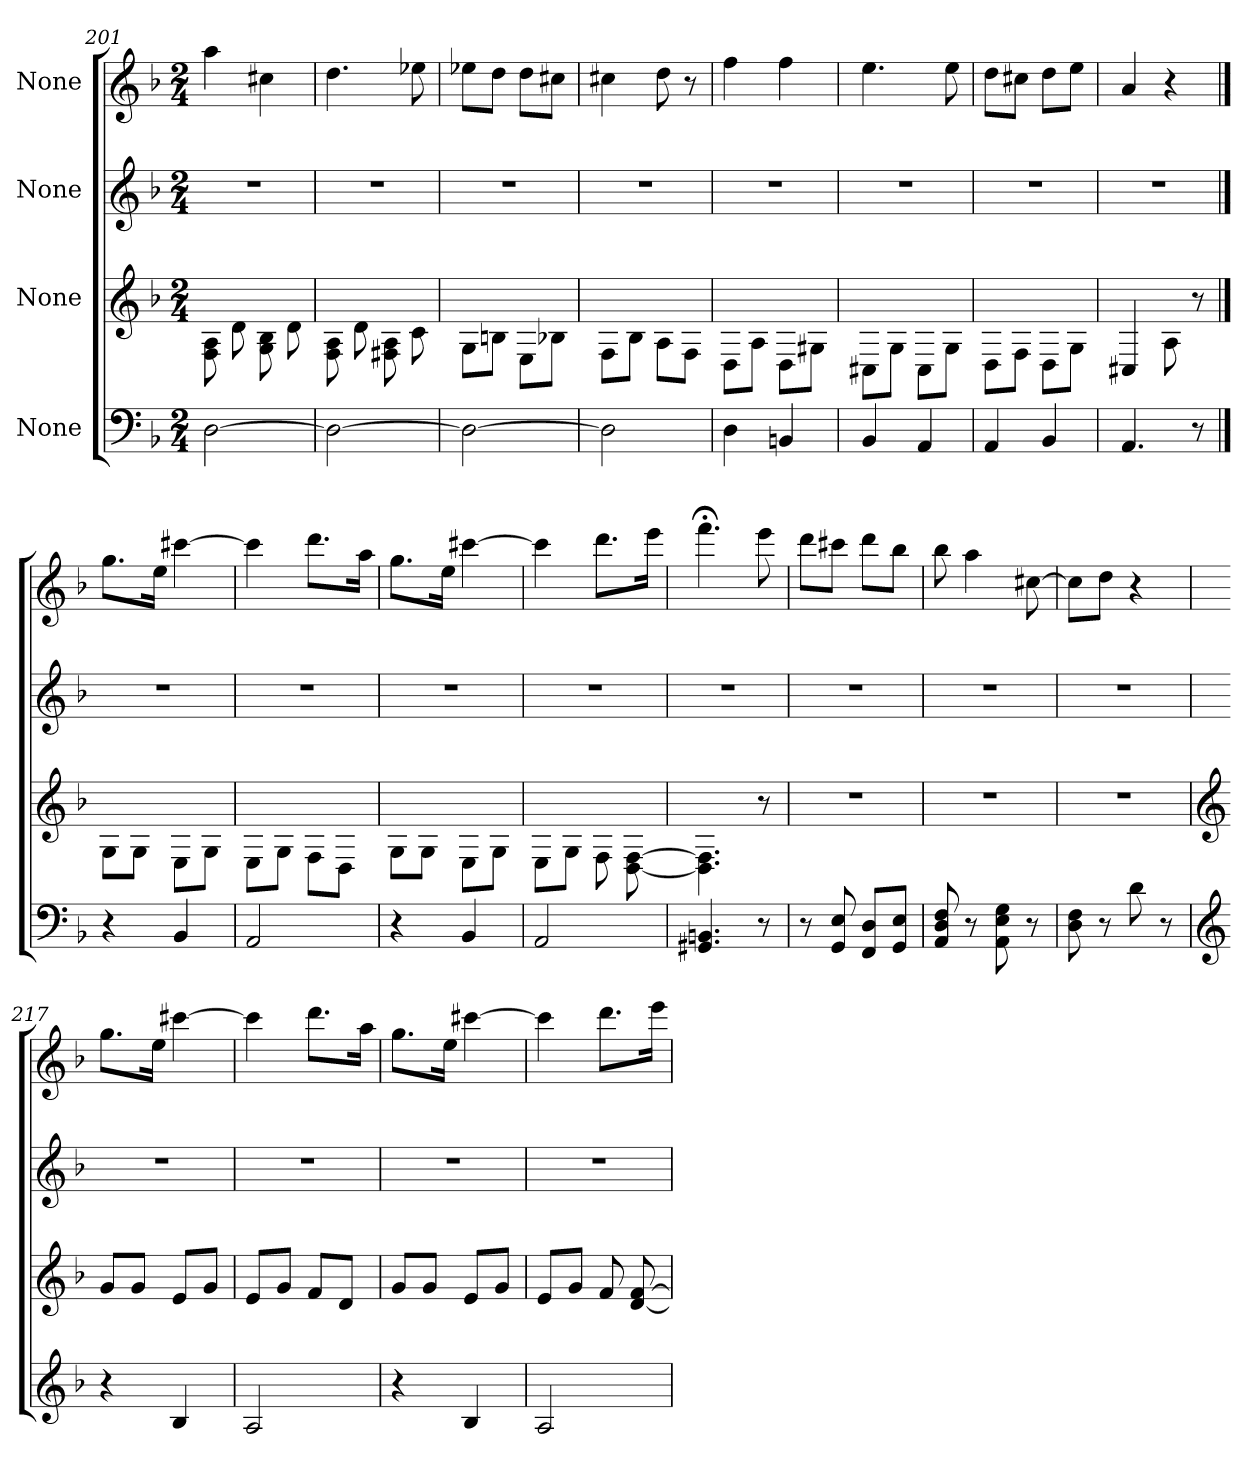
**kern	**kern	**kern	**kern
*part4	*part3	*part2	*part1
*staff4	*staff3	*staff2	*staff1
*I"None	*I"None	*I"None	*I"None
*clefF4	*clefG2	*clefG2	*clefG2
*k[b-]	*k[b-]	*k[b-]	*k[b-]
*M2/4	*M2/4	*M2/4	*M2/4
=201	=201	=201	=201
[2D\	8F\ 8A\	2r	4aa\
.	8d\	.	.
.	8G\ 8B-\	.	4cc#X\
.	8d\	.	.
=202	=202	=202	=202
2D\_	8F\ 8A\	2r	4.dd\
.	8d\	.	.
.	8F#X\ 8A\	.	.
.	8c\	.	8ee-X\
=203	=203	=203	=203
2D\_	8G\L	2r	8ee-X\L
.	8Bn\J	.	8dd\J
.	8E\L	.	8dd\L
.	8B-X\J	.	8cc#X\J
=204	=204	=204	=204
2D\]	8F\L	2r	4cc#X\
.	8B-\J	.	.
.	8A\L	.	8dd\
.	8F\J	.	8r
=205	=205	=205	=205
4D\	8D\L	2r	4ff\
.	8A\J	.	.
4BBn/	8D\L	.	4ff\
.	8G#X\J	.	.
=206	=206	=206	=206
4BB-/	8C#X\L	2r	4.ee\
.	8G\J	.	.
4AA/	8C#\L	.	.
.	8G\J	.	8ee\
=207	=207	=207	=207
4AA/	8D\L	2r	8dd\L
.	8F\J	.	8cc#X\J
4BB-/	8D\L	.	8dd\L
.	8G\J	.	8ee\J
=208	=208	=208	=208
4.AA/	4C#X/	2r	4a/
.	8A\	.	4r
8r	8r	.	.
==209	==209	==209	==209
4r	8G\L	2r	8.gg\L
.	8G\J	.	.
.	.	.	16ee\Jk
4BB-/	8E\L	.	[4ccc#X\
.	8G\J	.	.
=210	=210	=210	=210
2AA/	8E\L	2r	4ccc#\]
.	8G\J	.	.
.	8F\L	.	8.ddd\L
.	8D\J	.	.
.	.	.	16aa\Jk
=211	=211	=211	=211
4r	8G\L	2r	8.gg\L
.	8G\J	.	.
.	.	.	16ee\Jk
4BB-/	8E\L	.	[4ccc#X\
.	8G\J	.	.
=212	=212	=212	=212
2AA/	8E\L	2r	4ccc#\]
.	8G\J	.	.
.	8F\	.	8.ddd\L
.	[8D\ [8F\	.	.
.	.	.	16eee\Jk
=213	=213	=213	=213
4.GG#X/ 4.BBn/	4.D\] 4.F\]	2r	4.fff;\
8r	8r	.	8eee\
=214	=214	=214	=214
8r	2r	2r	8ddd\L
8GG/ 8E/	.	.	8ccc#X\J
8FF/ 8D/L	.	.	8ddd\L
8GG/ 8E/J	.	.	8bb-\J
=215	=215	=215	=215
8AA/ 8D/ 8F/	2r	2r	8bb-\
8r	.	.	4aa\
8AA\ 8E\ 8G\	.	.	.
8r	.	.	[8cc#X\
=216	=216	=216	=216
8D\ 8F\	2r	2r	8cc#\L]
8r	.	.	8dd\J
8d\	.	.	4r
8r	.	.	.
=217	=217	=217	=217
*clefG2	*clefG2	*	*
4r	8g/L	2r	8.gg\L
.	8g/J	.	.
.	.	.	16ee\Jk
4B-/	8e/L	.	[4ccc#X\
.	8g/J	.	.
=218	=218	=218	=218
2A/	8e/L	2r	4ccc#\]
.	8g/J	.	.
.	8f/L	.	8.ddd\L
.	8d/J	.	.
.	.	.	16aa\Jk
=219	=219	=219	=219
4r	8g/L	2r	8.gg\L
.	8g/J	.	.
.	.	.	16ee\Jk
4B-/	8e/L	.	[4ccc#X\
.	8g/J	.	.
=220	=220	=220	=220
2A/	8e/L	2r	4ccc#\]
.	8g/J	.	.
.	8f/	.	8.ddd\L
.	[8d/ [8f/	.	.
.	.	.	16eee\Jk
=	=	=	=
*-	*-	*-	*-
